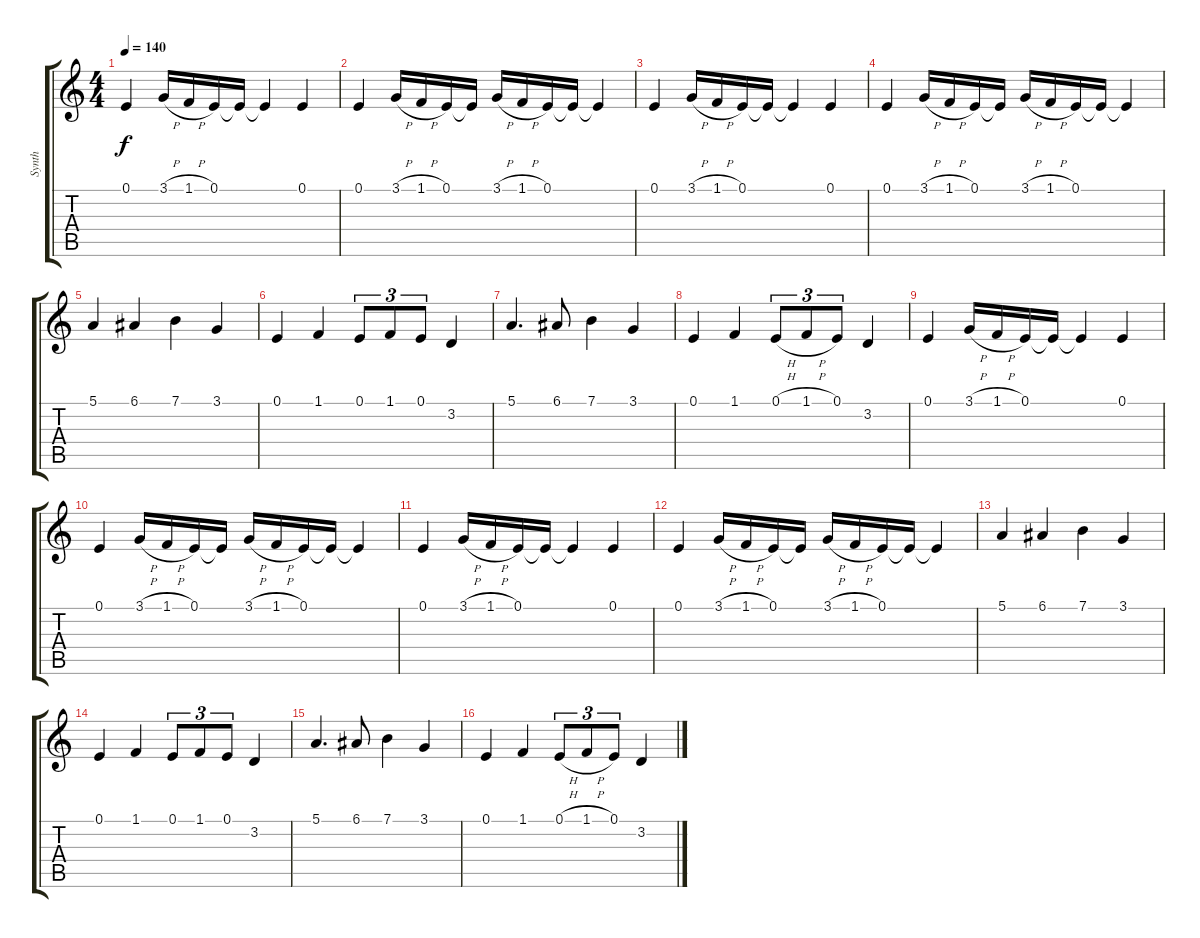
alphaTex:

\track ("Synth" "Synth") {instrument piccolo}
\staff {score tabs}
\tuning (E4 B3 G3 D3 A2 E2) {hide}
\ts (4 4)
\tempo 140
\clef g2
\ks c
0.1.4{dy f} 3.1{h}.16 1.1{h}.16 0.1.16 0.1{t}.16 0.1{t}.4 0.1.4 |
0.1.4 3.1{h}.16 1.1{h}.16 0.1.16 0.1{t}.16 3.1{h}.16 1.1{h}.16 0.1.16 0.1{t}.16 0.1{t}.4 |
0.1.4 3.1{h}.16 1.1{h}.16 0.1.16 0.1{t}.16 0.1{t}.4 0.1.4 |
0.1.4 3.1{h}.16 1.1{h}.16 0.1.16 0.1{t}.16 3.1{h}.16 1.1{h}.16 0.1.16 0.1{t}.16 0.1{t}.4 |
5.1.4 6.1.4 7.1.4 3.1.4 |
0.1.4 1.1.4 0.1.8{tu (3 2)} 1.1.8{tu (3 2)} 0.1.8{tu (3 2)} 3.2.4 |
5.1.4{d} 6.1.8 7.1.4 3.1.4 |
0.1.4 1.1.4 0.1{h}.8{tu (3 2)} 1.1{h}.8{tu (3 2)} 0.1.8{tu (3 2)} 3.2.4 |
0.1.4 3.1{h}.16 1.1{h}.16 0.1.16 0.1{t}.16 0.1{t}.4 0.1.4 |
0.1.4 3.1{h}.16 1.1{h}.16 0.1.16 0.1{t}.16 3.1{h}.16 1.1{h}.16 0.1.16 0.1{t}.16 0.1{t}.4 |
0.1.4 3.1{h}.16 1.1{h}.16 0.1.16 0.1{t}.16 0.1{t}.4 0.1.4 |
0.1.4 3.1{h}.16 1.1{h}.16 0.1.16 0.1{t}.16 3.1{h}.16 1.1{h}.16 0.1.16 0.1{t}.16 0.1{t}.4 |
5.1.4 6.1.4 7.1.4 3.1.4 |
0.1.4 1.1.4 0.1.8{tu (3 2)} 1.1.8{tu (3 2)} 0.1.8{tu (3 2)} 3.2.4 |
5.1.4{d} 6.1.8 7.1.4 3.1.4 |
0.1.4 1.1.4 0.1{h}.8{tu (3 2)} 1.1{h}.8{tu (3 2)} 0.1.8{tu (3 2)} 3.2.4
